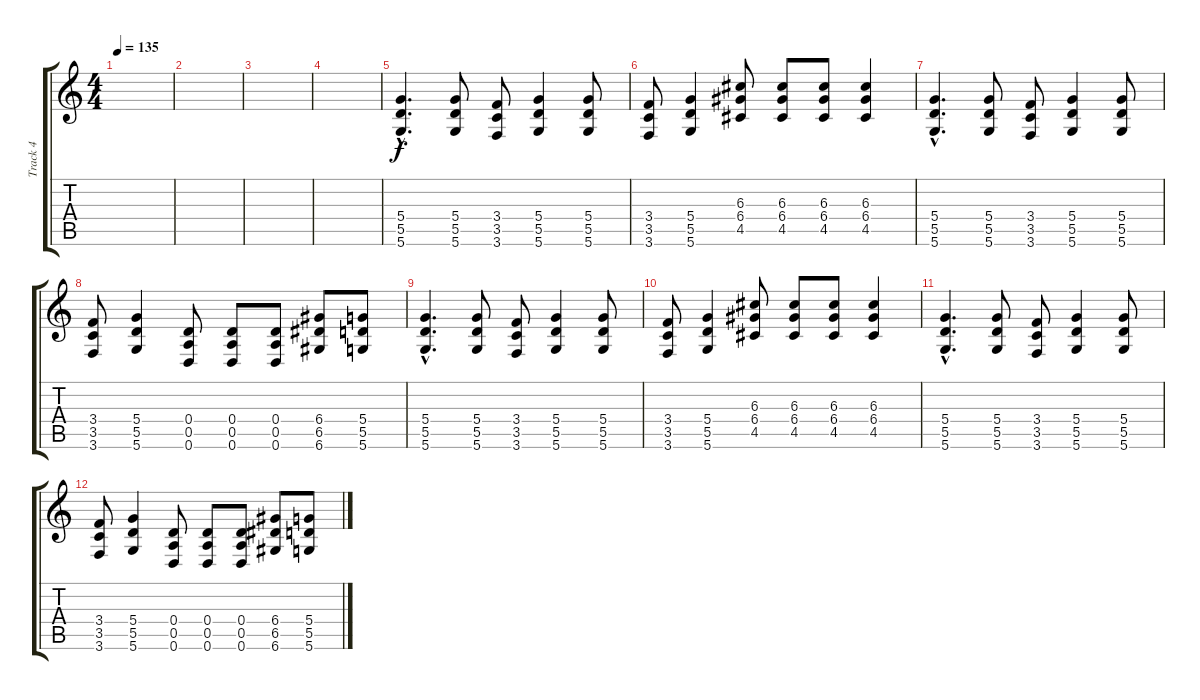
\track ("Track 4" "Track 4") {instrument distortionguitar}
\staff {score tabs}
\tuning (E4 B3 G3 D3 A2 D2) {hide}
\ts (4 4)
\tempo 135
\clef g2
\ks c
|
|
|
|
(5.4{hac} 5.5{hac} 5.6{hac}).4{d} (5.4 5.5 5.6).8 (3.4 3.5 3.6).8 (5.4 5.5 5.6).4 (5.4 5.5 5.6).8 |
(3.4 3.5 3.6).8 (5.4 5.5 5.6).4 (6.3 6.4 4.5).8 (6.3 6.4 4.5).8 (6.3 6.4 4.5).8 (6.3 6.4 4.5).4 |
(5.4{hac} 5.5{hac} 5.6{hac}).4{d} (5.4 5.5 5.6).8 (3.4 3.5 3.6).8 (5.4 5.5 5.6).4 (5.4 5.5 5.6).8 |
(3.4 3.5 3.6).8 (5.4 5.5 5.6).4 (0.4 0.5 0.6).8 (0.4 0.5 0.6).8 (0.4 0.5 0.6).8 (6.4 6.5 6.6).8 (5.4 5.5 5.6).8 |
(5.4{hac} 5.5{hac} 5.6{hac}).4{d} (5.4 5.5 5.6).8 (3.4 3.5 3.6).8 (5.4 5.5 5.6).4 (5.4 5.5 5.6).8 |
(3.4 3.5 3.6).8 (5.4 5.5 5.6).4 (6.3 6.4 4.5).8 (6.3 6.4 4.5).8 (6.3 6.4 4.5).8 (6.3 6.4 4.5).4 |
(5.4{hac} 5.5{hac} 5.6{hac}).4{d} (5.4 5.5 5.6).8 (3.4 3.5 3.6).8 (5.4 5.5 5.6).4 (5.4 5.5 5.6).8 |
(3.4 3.5 3.6).8 (5.4 5.5 5.6).4 (0.4 0.5 0.6).8 (0.4 0.5 0.6).8 (0.4 0.5 0.6).8 (6.4 6.5 6.6).8 (5.4 5.5 5.6).8
